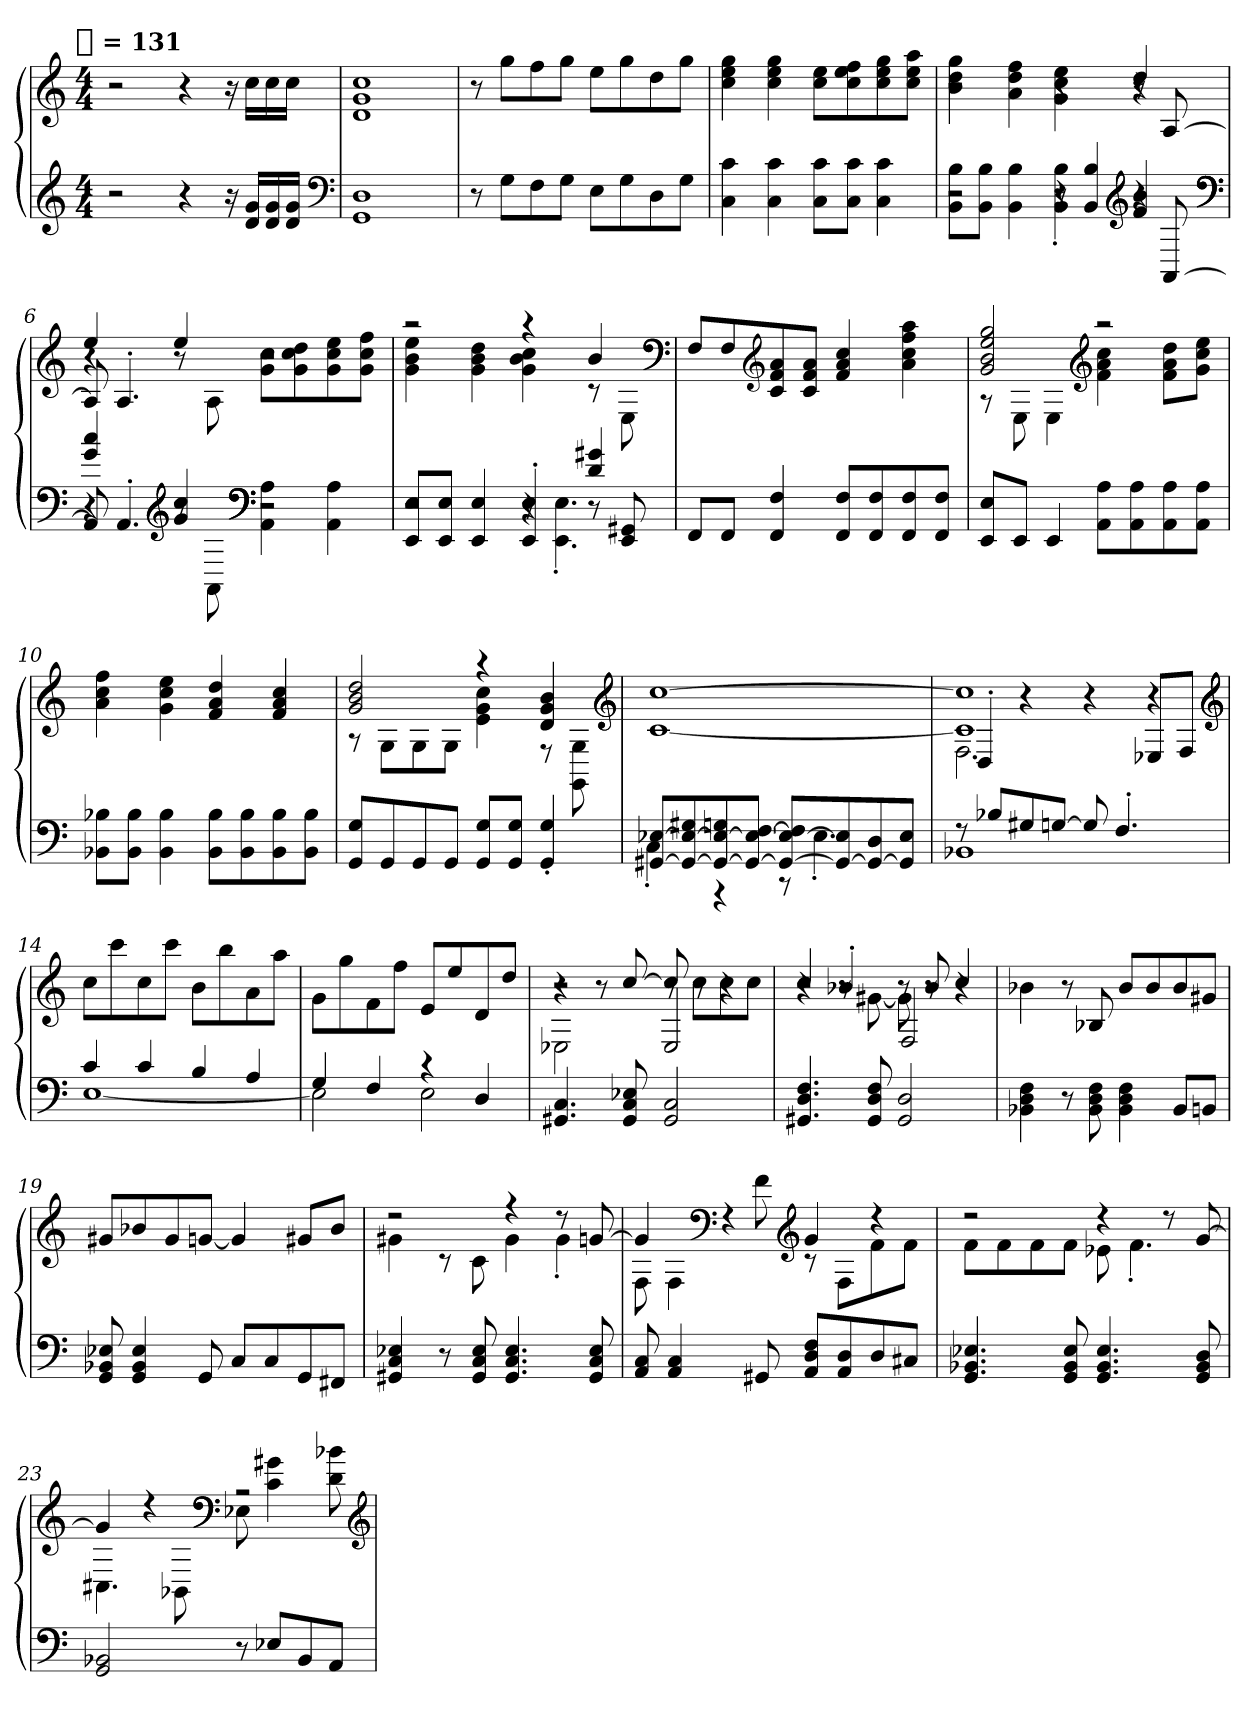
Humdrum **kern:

**kern	**kern
*part1	*part1
*staff2	*staff1
*clefG2	*clefG2
!!LO:TX:omd:t=[quarter] = 131
*M4/4	*M4/4
*MM131	*MM131
=1	=1
2r	2r
4r	4r
16r	16r
16d 16gLL	16ccLL
16d 16g	16cc
16d 16gJJ	16ccJJ
*clefF4	*
=2	=2
1GG 1D	1d 1g 1cc
=3	=3
8r	8r
8GL	8ggL
8F	8ff
8GJ	8ggJ
8EL	8eeL
8G	8gg
8D	8dd
8GJ	8ggJ
=4	=4
4C 4c	4cc 4ee 4gg
4C 4c	4cc 4ee 4gg
8C 8cL	8cc 8eeL
8C 8cJ	8cc 8ee 8ff
4C 4c	8cc 8ee 8gg
.	8cc 8ee 8aaJ
=5	=5
*^	*^
*	*^	*	*^
2r	8BB 8BL	2r	2r	4b 4dd 4gg	2r
.	8BB 8BJ	.	.	.	.
.	4BB 4B	.	.	4a 4dd 4ff	.
4r	4BB' 4B'	8r	4r	4g 4cc 4ee	4r
.	.	4BB 4B	.	.	.
*clefG2	*	*	*	*	*
4f 4b	4r	.	4dd	4r	8r
.	.	[8AA	.	.	[8A
*clefF4	*	*	*	*	*
!!LO:LB:g=z	!!	!!
=6	=6	=6	=6	=6	=6
4g 4cc	4r	8AA]	4ee	4r	8A]
.	.	4.AA'	.	.	4.A'
*clefG2	*	*	*	*	*
4g 4cc	8r	.	4ee	8r	.
.	8AA	.	.	8A	.
*clefF4	*	*	*	*	*
2r	4AA 4A	2r	2r	8g 8ccL	2r
.	.	.	.	8g 8cc 8dd	.
.	4AA 4A	.	.	8g 8cc 8ee	.
.	.	.	.	8g 8cc 8ffJ	.
*	*	*	*	*v	*v
=7	=7	=7	=7	=7
2r	2r	8EE 8EL	2r	4g 4b 4ee
.	.	8EE 8EJ	.	.
.	.	4EE 4E	.	4g 4b 4dd
4r	8r	4EE' 4E'	4r	4g 4b 4cc
.	4.EE' 4.E'	.	.	.
4d 4g#X	.	8r	4b	8r
.	.	8EE 8GG#X	.	8E
*v	*v	*v	*	*
*	*v	*v
*	*clefF4
=8	=8
8FFL	8FL
8FFJ	8F
*	*clefG2
4FF 4F	8c 8f 8a
.	8c 8f 8aJ
8FF 8FL	4f 4a 4cc
8FF 8F	.
8FF 8F	4a 4cc 4ff 4aa
8FF 8FJ	.
=9	=9
*	*^
8EE 8EL	2g 2b 2ee 2gg	8r
8EEJ	.	8E
4EE	.	4E
*	*clefG2	*
8AA 8AL	2r	4f 4a 4cc
8AA 8A	.	.
8AA 8A	.	8f 8a 8ddL
8AA 8AJ	.	8g 8cc 8eeJ
*	*v	*v
!!LO:LB:g=z
=10	=10
8BB-X 8B-XL	4a 4cc 4ff
8BB- 8B-J	.
4BB- 4B-	4g 4cc 4ee
8BB- 8B-L	4f 4a 4dd
8BB- 8B-	.
8BB- 8B-	4f 4a 4cc
8BB- 8B-J	.
=11	=11
*	*^
8GG 8GL	2g 2b 2dd	8r
8GG	.	8GL
8GG	.	8G
8GGJ	.	8GJ
8GG 8GL	4r	4e 4g 4cc
8GG 8GJ	.	.
4GG' 4G'	4d 4g 4b	8r
.	.	8GG 8G
*	*v	*v
*	*clefG2
=12	=12
*^	*
[8GG#X [8E-XL	4C'	[1c [1cc
8GG#_ 8E-_ 8G#X	.	.
8GG#_ 8E-_ 8Gn	4r	.
8GG#_ 8E-_ [8FJ	.	.
8GG#_ 8E-_ 8F]L	8r	.
8GG#_ 8E-]	4.E-'	.
8GG#_ 8D	.	.
8GG#] 8E-J	.	.
=13	=13	=13
*	*	*^
*	*	*	*^
8r	1BB-X	1c] 1cc]	2.F	4D'
8B-XL	.	.	.	.
8G#X	.	.	.	4r
[8GnJ	.	.	.	.
8G]	.	.	.	4r
4.F'	.	.	.	.
.	.	.	4r	8E-XL
.	.	.	.	8FJ
*	*	*v	*v	*v
*	*	*clefG2
!!LO:LB:g=z
=14	=14	=14
4c	[1E	8ccL
.	.	8ccc
4c	.	8cc
.	.	8cccJ
4B	.	8bL
.	.	8bb
4A	.	8a
.	.	8aaJ
=15	=15	=15
4G	2E]	8gL
.	.	8gg
4F	.	8f
.	.	8ffJ
4r	2E	8eL
.	.	8ee
4D	.	8d
.	.	8ddJ
*v	*v	*
=16	=16
*	*^
*	*	*^
4.GG#X 4.C	4r	2E-X	2r
.	8r	.	.
8GG# 8C 8E-X	[8cc	.	.
2GG# 2C	8cc]	8r	2E-
.	8r	8ccL	.
.	4r	8cc	.
.	.	8ccJ	.
=17	=17	=17	=17
4.GG#X 4.D 4.F	4cc	4r	2r
.	4b-X'	8r	.
8GG# 8D 8F	.	[8g#X	.
2GG# 2D	8r	8g#]	2F
.	8b-	8r	.
.	4cc	4r	.
*	*v	*v	*v
=18	=18
4BB-X 4D 4F	4b-X
8r	8r
8BB- 8D 8F	8B-X
4BB- 4D 4F	8b-L
.	8b-
8BB-L	8b-
8BBnJ	8g#XJ
!!LO:LB:g=z
=19	=19
8GG 8BB-X 8E-X	8g#XL
4GG 4BB- 4E-	8b-X
.	8g#
8GG	[8gnJ
8CL	4g]
8C	.
8GG	8g#XL
8FF#XJ	8b-J
=20	=20
*	*^
4GG#X 4C 4E-X	2r	4g#X
8r	.	8r
8GG# 8C 8E-	.	8c
4.GG# 4.C 4.E-	4r	4g#
.	8r	4g#'
8GG# 8C 8E-	[8gn	.
=21	=21	=21
8AA 8C	4g]	8F
4AA 4C	.	4F
*	*clefF4	*
.	4r	.
8GG#X	.	8f
*	*clefG2	*
8AA 8D 8FL	4g	8r
8AA 8D	.	8FL
8D	4r	8f
8C#XJ	.	8fJ
=22	=22	=22
4.GG 4.BB-X 4.E-X	2r	8fL
.	.	8f
.	.	8f
8GG 8BB- 8E-	.	8fJ
4.GG 4.BB- 4.E-	4r	8e-X
.	.	4.f'
.	8r	.
8GG 8BB- 8D	[8g	.
!!LO:PB:g=z	!!
=23	=23	=23
2GG 2BB-X	4g]	4.C#X
.	4r	.
.	.	8BB-X
*	*clefF4	*
8r	2r	8E-X
8E-XL	.	4c 4g#X
8BB-	.	.
8AAJ	.	8d 8b-X
*	*v	*v
*	*clefG2
=	=
*-	*-
